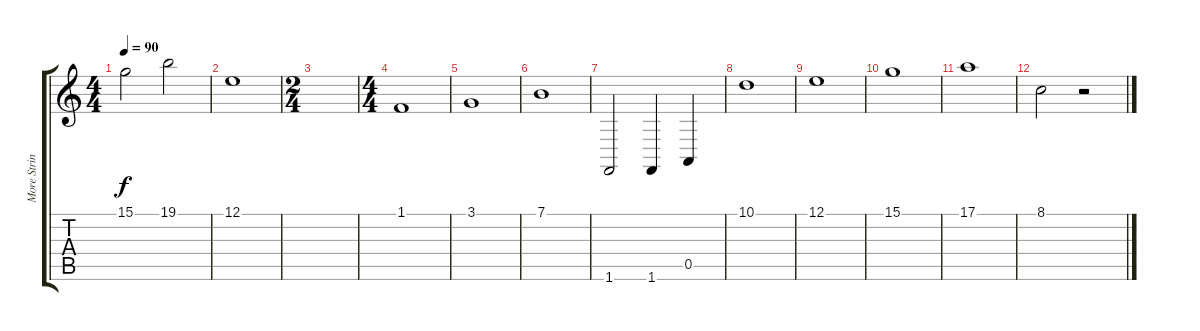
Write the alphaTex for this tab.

\track ("More Strings" "More Strin") {instrument tremolostrings}
\staff {score tabs}
\tuning (E4 B3 G3 D3 A2 E2) {hide}
\ts (4 4)
\tempo 90
\clef g2
\ks c
15.1.2{dy f} 19.1.2 |
12.1.1 |
\ts (2 4)
|
\ts (4 4)
1.1.1 |
3.1.1 |
7.1.1 |
1.6.2 1.6.4 0.5.4 |
10.1.1 |
12.1.1 |
15.1.1 |
17.1.1 |
8.1.2 r.2
